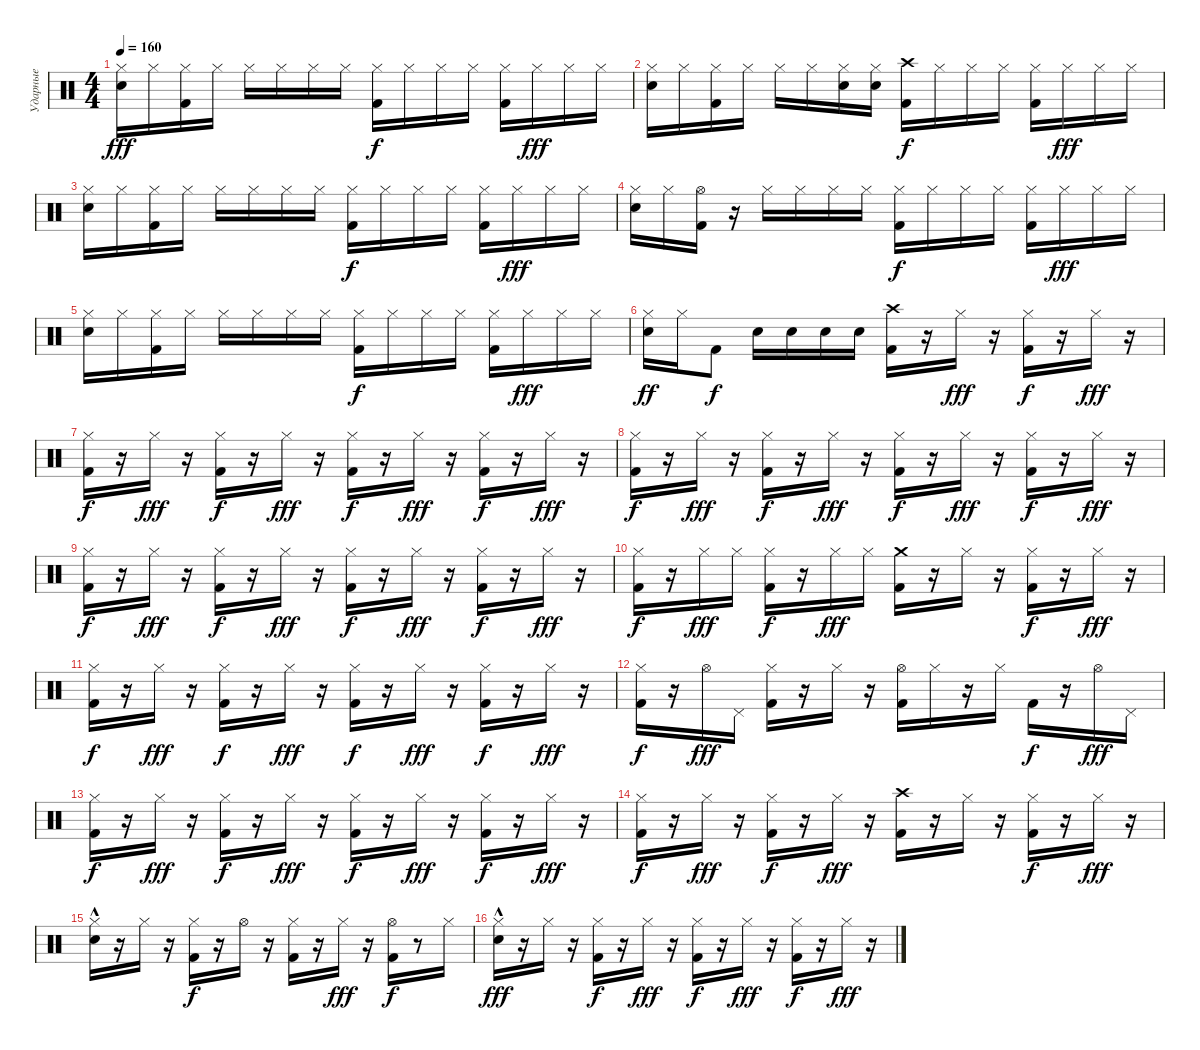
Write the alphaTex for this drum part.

\track ("Ударные" "Ударные") {instrument percussion}
\staff {score}
\articulation defaults
\ts (4 4)
\tempo 160
\clef neutral
\ks c
("Hi-Hat (closed)" "Electric Snare (hit)").16{dy fff} "Hi-Hat (closed)".16 ("Hi-Hat (closed)" "Kick (hit) 2").16 "Hi-Hat (closed)".16 "Hi-Hat (closed)".16 "Hi-Hat (closed)".16 "Hi-Hat (closed)".16 "Hi-Hat (closed)".16 ("Hi-Hat (closed)" "Kick (hit) 2").16{dy f} "Hi-Hat (closed)".16 "Hi-Hat (closed)".16 "Hi-Hat (closed)".16 ("Hi-Hat (closed)" "Kick (hit) 2").16 "Hi-Hat (closed)".16{dy fff} "Hi-Hat (closed)".16 "Hi-Hat (closed)".16 |
("Hi-Hat (closed)" "Electric Snare (hit)").16 "Hi-Hat (closed)".16 ("Hi-Hat (closed)" "Kick (hit) 2").16 "Hi-Hat (closed)".16 "Hi-Hat (closed)".16 "Hi-Hat (closed)".16 ("Hi-Hat (closed)" "Electric Snare (hit)").16 ("Hi-Hat (closed)" "Electric Snare (hit)").16 ("Crash high (hit)" "Kick (hit) 2").16{dy f} "Hi-Hat (closed)".16 "Hi-Hat (closed)".16 "Hi-Hat (closed)".16 ("Hi-Hat (closed)" "Kick (hit) 2").16 "Hi-Hat (closed)".16{dy fff} "Hi-Hat (closed)".16 "Hi-Hat (closed)".16 |
("Hi-Hat (closed)" "Electric Snare (hit)").16 "Hi-Hat (closed)".16 ("Hi-Hat (closed)" "Kick (hit) 2").16 "Hi-Hat (closed)".16 "Hi-Hat (closed)".16 "Hi-Hat (closed)".16 "Hi-Hat (closed)".16 "Hi-Hat (closed)".16 ("Hi-Hat (closed)" "Kick (hit) 2").16{dy f} "Hi-Hat (closed)".16 "Hi-Hat (closed)".16 "Hi-Hat (closed)".16 ("Hi-Hat (closed)" "Kick (hit) 2").16 "Hi-Hat (closed)".16{dy fff} "Hi-Hat (closed)".16 "Hi-Hat (closed)".16 |
("Hi-Hat (closed)" "Electric Snare (hit)").16 "Hi-Hat (closed)".16 ("Hi-Hat (open)" "Kick (hit) 2").16 r.16 "Hi-Hat (closed)".16 "Hi-Hat (closed)".16 "Hi-Hat (closed)".16 "Hi-Hat (closed)".16 ("Hi-Hat (closed)" "Kick (hit) 2").16{dy f} "Hi-Hat (closed)".16 "Hi-Hat (closed)".16 "Hi-Hat (closed)".16 ("Hi-Hat (closed)" "Kick (hit) 2").16 "Hi-Hat (closed)".16{dy fff} "Hi-Hat (closed)".16 "Hi-Hat (closed)".16 |
("Hi-Hat (closed)" "Electric Snare (hit)").16 "Hi-Hat (closed)".16 ("Hi-Hat (closed)" "Kick (hit) 2").16 "Hi-Hat (closed)".16 "Hi-Hat (closed)".16 "Hi-Hat (closed)".16 "Hi-Hat (closed)".16 "Hi-Hat (closed)".16 ("Hi-Hat (closed)" "Kick (hit) 2").16{dy f} "Hi-Hat (closed)".16 "Hi-Hat (closed)".16 "Hi-Hat (closed)".16 ("Hi-Hat (closed)" "Kick (hit) 2").16 "Hi-Hat (closed)".16{dy fff} "Hi-Hat (closed)".16 "Hi-Hat (closed)".16 |
("Hi-Hat (closed)" "Electric Snare (hit)").16{dy ff} "Hi-Hat (closed)".16 "Kick (hit) 2".8{dy f} "Electric Snare (hit)".16 "Electric Snare (hit)".16 "Electric Snare (hit)".16 "Electric Snare (hit)".16 ("Crash high (hit)" "Kick (hit) 2").16 r.16 "Hi-Hat (closed)".16{dy fff} r.16 ("Hi-Hat (closed)" "Kick (hit) 2").16{dy f} r.16 "Hi-Hat (closed)".16{dy fff} r.16 |
("Hi-Hat (closed)" "Kick (hit) 2").16{dy f} r.16 "Hi-Hat (closed)".16{dy fff} r.16 ("Hi-Hat (closed)" "Kick (hit) 2").16{dy f} r.16 "Hi-Hat (closed)".16{dy fff} r.16 ("Hi-Hat (closed)" "Kick (hit) 2").16{dy f} r.16 "Hi-Hat (closed)".16{dy fff} r.16 ("Hi-Hat (closed)" "Kick (hit) 2").16{dy f} r.16 "Hi-Hat (closed)".16{dy fff} r.16 |
("Hi-Hat (closed)" "Kick (hit) 2").16{dy f} r.16 "Hi-Hat (closed)".16{dy fff} r.16 ("Hi-Hat (closed)" "Kick (hit) 2").16{dy f} r.16 "Hi-Hat (closed)".16{dy fff} r.16 ("Hi-Hat (closed)" "Kick (hit) 2").16{dy f} r.16 "Hi-Hat (closed)".16{dy fff} r.16 ("Hi-Hat (closed)" "Kick (hit) 2").16{dy f} r.16 "Hi-Hat (closed)".16{dy fff} r.16 |
("Hi-Hat (closed)" "Kick (hit) 2").16{dy f} r.16 "Hi-Hat (closed)".16{dy fff} r.16 ("Hi-Hat (closed)" "Kick (hit) 2").16{dy f} r.16 "Hi-Hat (closed)".16{dy fff} r.16 ("Hi-Hat (closed)" "Kick (hit) 2").16{dy f} r.16 "Hi-Hat (closed)".16{dy fff} r.16 ("Hi-Hat (closed)" "Kick (hit) 2").16{dy f} r.16 "Hi-Hat (closed)".16{dy fff} r.16 |
("Hi-Hat (closed)" "Kick (hit) 2").16{dy f} r.16 "Hi-Hat (closed)".16{dy fff} "Hi-Hat (closed)".16 ("Hi-Hat (closed)" "Kick (hit) 2").16{dy f} r.16 "Hi-Hat (closed)".16{dy fff} "Hi-Hat (closed)".16 ("Crash medium (hit)" "Kick (hit) 2").16 r.16 "Hi-Hat (closed)".16 r.16 ("Hi-Hat (closed)" "Kick (hit) 2").16{dy f} r.16 "Hi-Hat (closed)".16{dy fff} r.16 |
("Hi-Hat (closed)" "Kick (hit) 2").16{dy f} r.16 "Hi-Hat (closed)".16{dy fff} r.16 ("Hi-Hat (closed)" "Kick (hit) 2").16{dy f} r.16 "Hi-Hat (closed)".16{dy fff} r.16 ("Hi-Hat (closed)" "Kick (hit) 2").16{dy f} r.16 "Hi-Hat (closed)".16{dy fff} r.16 ("Hi-Hat (closed)" "Kick (hit) 2").16{dy f} r.16 "Hi-Hat (closed)".16{dy fff} r.16 |
("Hi-Hat (closed)" "Kick (hit) 2").16{dy f} r.16 "Hi-Hat (open)".16{dy fff} "Pedal Hi-Hat (hit)".16 ("Hi-Hat (closed)" "Kick (hit) 2").16 r.16 "Hi-Hat (closed)".16 r.16 ("Hi-Hat (open)" "Kick (hit) 2").16 "Hi-Hat (closed)".16 r.16 "Hi-Hat (closed)".16 "Kick (hit) 2".16{dy f} r.16 "Hi-Hat (open)".16{dy fff} "Pedal Hi-Hat (hit)".16 |
("Hi-Hat (closed)" "Kick (hit) 2").16{dy f} r.16 "Hi-Hat (closed)".16{dy fff} r.16 ("Hi-Hat (closed)" "Kick (hit) 2").16{dy f} r.16 "Hi-Hat (closed)".16{dy fff} r.16 ("Hi-Hat (closed)" "Kick (hit) 2").16{dy f} r.16 "Hi-Hat (closed)".16{dy fff} r.16 ("Hi-Hat (closed)" "Kick (hit) 2").16{dy f} r.16 "Hi-Hat (closed)".16{dy fff} r.16 |
("Hi-Hat (closed)" "Kick (hit) 2").16{dy f} r.16 "Hi-Hat (closed)".16{dy fff} r.16 ("Hi-Hat (closed)" "Kick (hit) 2").16{dy f} r.16 "Hi-Hat (closed)".16{dy fff} r.16 ("Crash high (hit)" "Kick (hit) 2").16 r.16 "Hi-Hat (closed)".16 r.16 ("Hi-Hat (closed)" "Kick (hit) 2").16{dy f} r.16 "Hi-Hat (closed)".16{dy fff} r.16 |
("Hi-Hat (closed)"{hac} "Electric Snare (hit)"{hac}).16 r.16 "Hi-Hat (closed)".16 r.16 ("Hi-Hat (closed)" "Kick (hit) 2").16{dy f} r.16 "Hi-Hat (open)".16 r.16 ("Hi-Hat (closed)" "Kick (hit) 2").16 r.16 "Hi-Hat (closed)".16{dy fff} r.16 ("Hi-Hat (open)" "Kick (hit) 2").16{dy f} r.8 "Hi-Hat (closed)".16 |
("Hi-Hat (closed)"{hac} "Electric Snare (hit)"{hac}).16{dy fff} r.16 "Hi-Hat (closed)".16 r.16 ("Hi-Hat (closed)" "Kick (hit) 2").16{dy f} r.16 "Hi-Hat (closed)".16{dy fff} r.16 ("Hi-Hat (closed)" "Kick (hit) 2").16{dy f} r.16 "Hi-Hat (closed)".16{dy fff} r.16 ("Hi-Hat (closed)" "Kick (hit) 2").16{dy f} r.16 "Hi-Hat (closed)".16{dy fff} r.16
